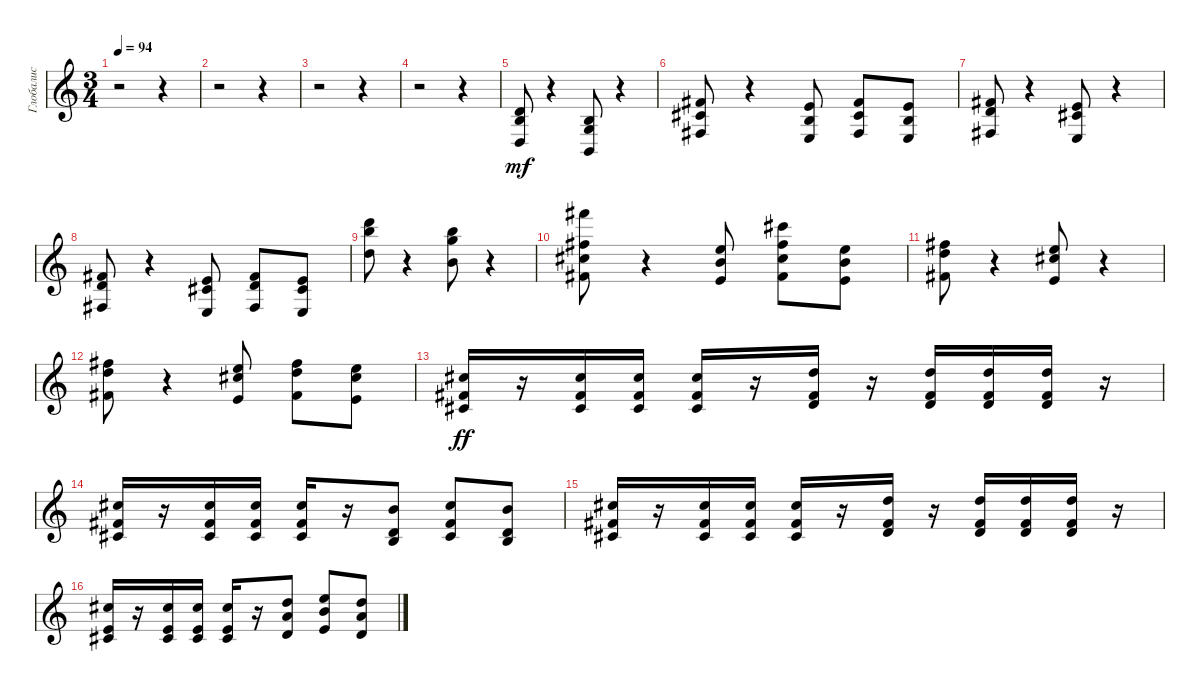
\track ("Глобалис" "Глобалис") {instrument stringensemble1}
\staff {score}
\tuning (E4 B3 G3 D3 A2 E2 B1) {hide}
\ts (3 4)
\tempo 94
\clef g2
\ks c
r.2{dy ff} r.4 |
r.2 r.4 |
r.2 r.4 |
r.2 r.4 |
(3.2 4.3 0.4).8{dy mf} r.4 (0.2 0.3 2.5).8 r.4 |
(2.1 2.2 4.4).8 r.4 (0.1 0.2 2.4).8 (2.1 2.2 4.4).8 (0.1 0.2 2.4).8 |
(2.1 3.2 4.4).8 r.4 (0.1 2.2 2.4).8 r.4 |
(2.1 3.2 4.4).8 r.4 (0.1 2.2 2.4).8 (2.1 3.2 4.4).8 (0.1 2.2 2.4).8 |
(22.1 15.2 28.3).8 r.4 (15.1 24.2 16.3).8 r.4 |
(26.1 19.2 18.3 16.4).8 r.4 (12.1 12.2 9.3).8 (9.1 26.2 23.3 16.4).8 (12.1 12.2 9.3).8 |
(10.1 19.2 11.3).8 r.4 (0.1 17.2 18.3).8 r.4 |
(2.1 15.2 23.3).8 r.4 (0.1 14.2 21.3).8 (2.1 15.2 23.3).8 (0.1 14.2 21.3).8 |
(2.1 2.2 18.3).16{dy ff} r.16 (9.1 2.2 11.3).16 (9.1 2.2 11.3).16 (2.1 2.2 18.3).16 r.16 (2.1 3.2 19.3).16 r.16 (10.1 7.2 7.3).16 (10.1 7.2 7.3).16 (10.1 7.2 7.3).16 r.16 |
(2.1 2.2 18.3).16 r.16 (9.1 2.2 11.3).16 (9.1 2.2 11.3).16 (2.1 2.2 18.3).16 r.16 (7.1 0.2 7.3).8 (2.1 2.2 18.3).8 (7.1 0.2 7.3).8 |
(2.1 2.2 18.3).16 r.16 (9.1 2.2 11.3).16 (9.1 2.2 11.3).16 (2.1 2.2 18.3).16 r.16 (2.1 3.2 19.3).16 r.16 (10.1 7.2 7.3).16 (10.1 7.2 7.3).16 (10.1 7.2 7.3).16 r.16 |
(0.1 2.2 18.3).16 r.16 (0.1 2.2 18.3).16 (0.1 2.2 18.3).16 (0.1 2.2 18.3).16 r.16 (10.1 3.2 14.3).8 (0.1 17.2 16.3).8 (10.1 3.2 14.3).8
